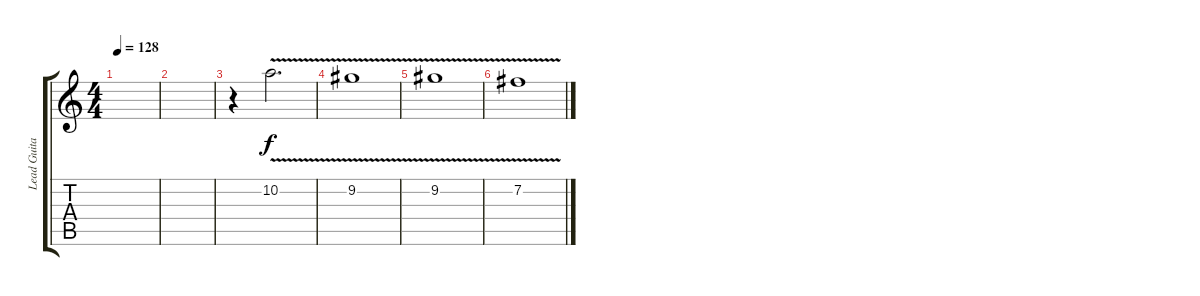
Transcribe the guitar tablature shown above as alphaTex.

\track ("Lead Guitar" "Lead Guita") {instrument distortionguitar}
\staff {score tabs}
\tuning (E4 B3 G3 D3 A2 E2) {hide}
\ts (4 4)
\tempo 128
\clef g2
\ks c
|
|
r.4 10.2{v}.2{d} |
9.2{v}.1 |
9.2{v}.1 |
7.2{v}.1
